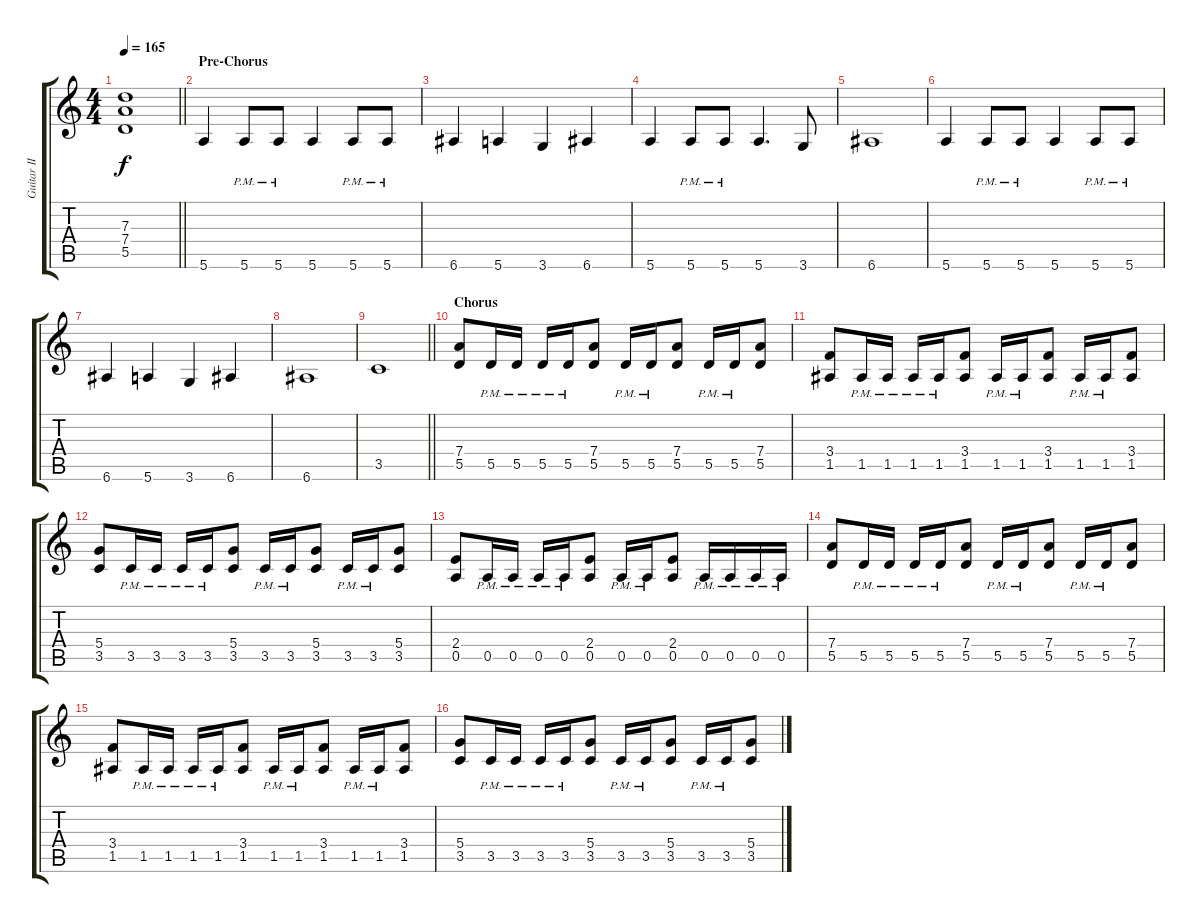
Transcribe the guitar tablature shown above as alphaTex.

\track ("Guitar II" "Guitar II") {instrument overdrivenguitar}
\staff {score tabs}
\tuning (E4 B3 G3 D3 A2 E2) {hide}
\ts (4 4)
\tempo 165
\clef g2
\barLineRight lightlight
\ks c
(7.3 7.4 5.5).1{dy f} |
\section ("" "Pre-Chorus")
5.6.4 5.6{pm}.8 5.6{pm}.8 5.6.4 5.6{pm}.8 5.6{pm}.8 |
6.6.4 5.6.4 3.6.4 6.6.4 |
5.6.4 5.6{pm}.8 5.6{pm}.8 5.6.4{d} 3.6.8 |
6.6.1 |
5.6.4 5.6{pm}.8 5.6{pm}.8 5.6.4 5.6{pm}.8 5.6{pm}.8 |
6.6.4 5.6.4 3.6.4 6.6.4 |
6.6.1 |
\barLineRight lightlight
3.5.1 |
\section ("" "Chorus")
(7.4 5.5).8 5.5{pm}.16 5.5{pm}.16 5.5{pm}.16 5.5{pm}.16 (7.4 5.5).8 5.5{pm}.16 5.5{pm}.16 (7.4 5.5).8 5.5{pm}.16 5.5{pm}.16 (7.4 5.5).8 |
(3.4 1.5).8 1.5{pm}.16 1.5{pm}.16 1.5{pm}.16 1.5{pm}.16 (3.4 1.5).8 1.5{pm}.16 1.5{pm}.16 (3.4 1.5).8 1.5{pm}.16 1.5{pm}.16 (3.4 1.5).8 |
(5.4 3.5).8 3.5{pm}.16 3.5{pm}.16 3.5{pm}.16 3.5{pm}.16 (5.4 3.5).8 3.5{pm}.16 3.5{pm}.16 (5.4 3.5).8 3.5{pm}.16 3.5{pm}.16 (5.4 3.5).8 |
(2.4 0.5).8 0.5{pm}.16 0.5{pm}.16 0.5{pm}.16 0.5{pm}.16 (2.4 0.5).8 0.5{pm}.16 0.5{pm}.16 (2.4 0.5).8 0.5{pm}.16 0.5{pm}.16 0.5{pm}.16 0.5{pm}.16 |
(7.4 5.5).8 5.5{pm}.16 5.5{pm}.16 5.5{pm}.16 5.5{pm}.16 (7.4 5.5).8 5.5{pm}.16 5.5{pm}.16 (7.4 5.5).8 5.5{pm}.16 5.5{pm}.16 (7.4 5.5).8 |
(3.4 1.5).8 1.5{pm}.16 1.5{pm}.16 1.5{pm}.16 1.5{pm}.16 (3.4 1.5).8 1.5{pm}.16 1.5{pm}.16 (3.4 1.5).8 1.5{pm}.16 1.5{pm}.16 (3.4 1.5).8 |
(5.4 3.5).8 3.5{pm}.16 3.5{pm}.16 3.5{pm}.16 3.5{pm}.16 (5.4 3.5).8 3.5{pm}.16 3.5{pm}.16 (5.4 3.5).8 3.5{pm}.16 3.5{pm}.16 (5.4 3.5).8
